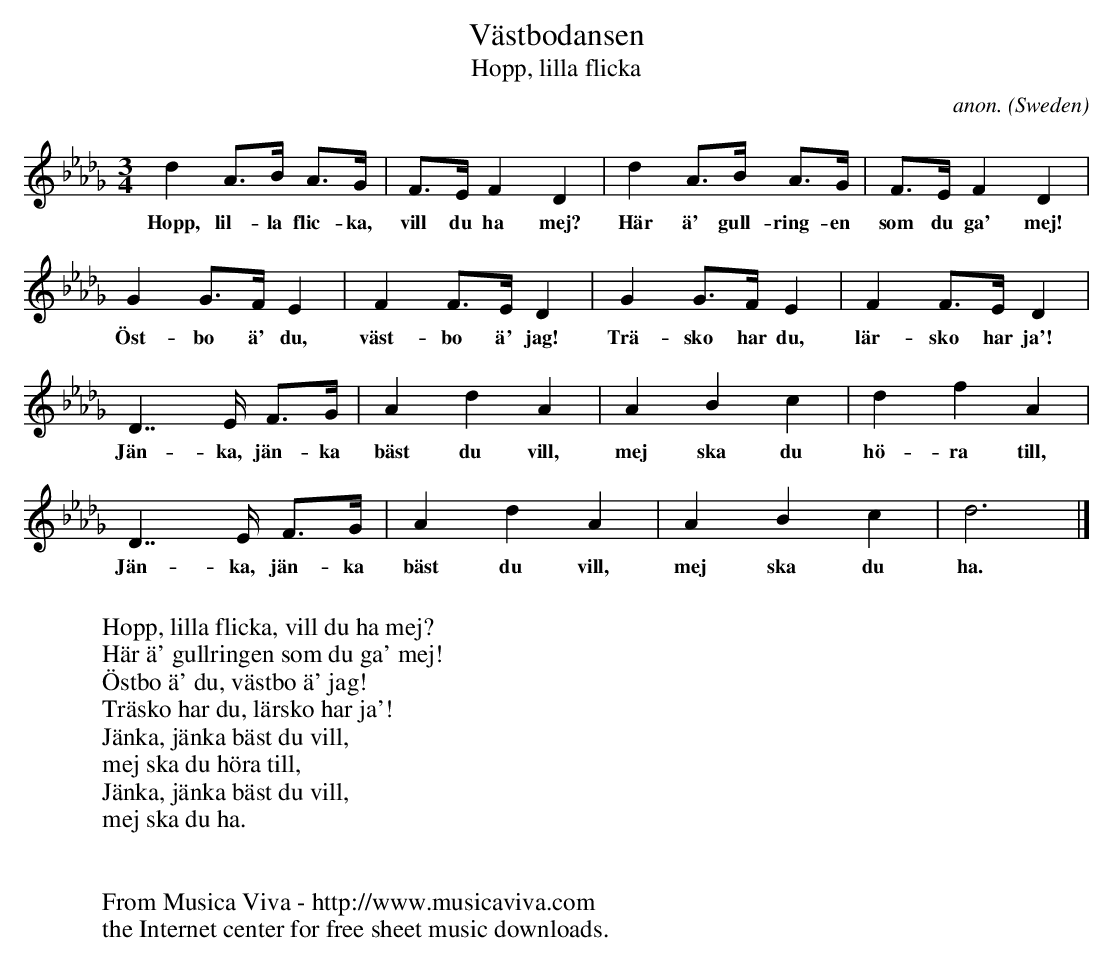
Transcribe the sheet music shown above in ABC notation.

X:1
T:V\"astbodansen
T:Hopp, lilla flicka
C:anon.
O:Sweden
M:3/4
L:1/8
K:Db
d2 A>B A>G|F>E F2 D2|d2 A>B A>G|F>E F2 D2|
w:Hopp, lil-la flic-ka, vill du ha mej? H\"ar \"a' gull-ring-en som du ga' mej!
G2 G>F E2|F2 F>E D2|G2 G>F E2|F2 F>E D2|
w:\"Ost-bo \"a' du, v\"ast-bo \"a' jag! Tr\"a-sko har du, l\"ar-sko har ja'!
D7/2 E/ F>G|A2 d2 A2|A2 B2 c2|d2 f2 A2|
w:J\"an-ka, j\"an-ka b\"ast du vill, mej ska du h\"o-ra till,
D7/2 E/ F>G|A2 d2 A2|A2 B2 c2|d6|]
w:J\"an-ka, j\"an-ka b\"ast du vill, mej ska du ha.
W:
W:Hopp, lilla flicka, vill du ha mej?
W:H\"ar \"a' gullringen som du ga' mej!
W:\"Ostbo \"a' du, v\"astbo \"a' jag!
W:Tr\"asko har du, l\"arsko har ja'!
W:J\"anka, j\"anka b\"ast du vill,
W:mej ska du h\"ora till,
W:J\"anka, j\"anka b\"ast du vill,
W:mej ska du ha.
W:
W:
W:  From Musica Viva - http://www.musicaviva.com
W:  the Internet center for free sheet music downloads.
